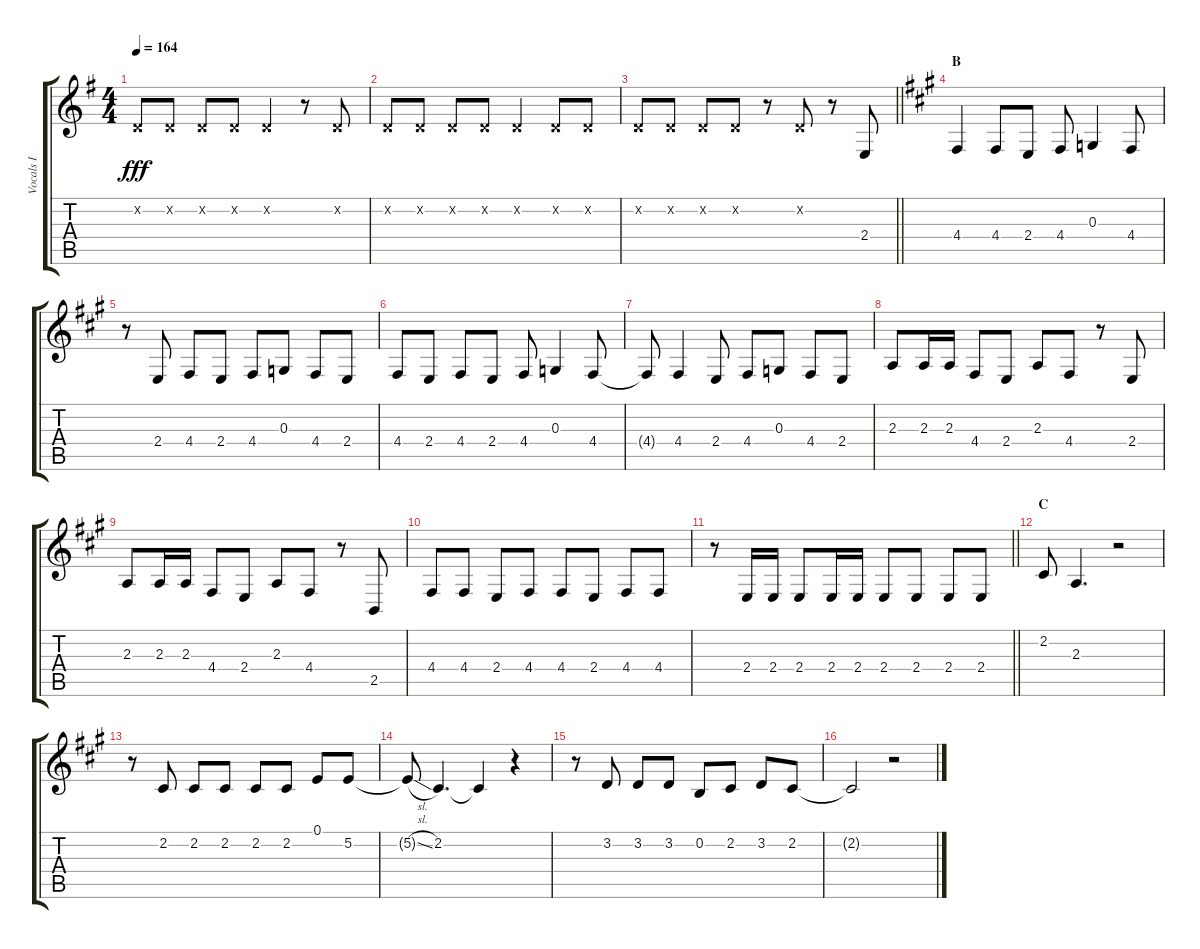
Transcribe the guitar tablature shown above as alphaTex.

\track ("Vocals I" "Vocals I") {instrument voiceoohs}
\staff {score tabs}
\tuning (E4 B3 G3 D3 A2 E2) {hide}
\ts (4 4)
\tempo 164
\clef g2
\ks g
3.2{x}.8{dy fff} 3.2{x}.8 3.2{x}.8 3.2{x}.8 3.2{x}.4 r.8 3.2{x}.8 |
3.2{x}.8 3.2{x}.8 3.2{x}.8 3.2{x}.8 3.2{x}.4 3.2{x}.8 3.2{x}.8 |
\barLineRight lightlight
3.2{x}.8 3.2{x}.8 3.2{x}.8 3.2{x}.8 r.8 3.2{x}.8 r.8 2.4.8 |
\section ("" "B")
\ks a
4.4.4 4.4.8 2.4.8 4.4.8 0.3.4 4.4.8 |
r.8 2.4.8 4.4.8 2.4.8 4.4.8 0.3.8 4.4.8 2.4.8 |
4.4.8 2.4.8 4.4.8 2.4.8 4.4.8 0.3.4 4.4.8 |
4.4{t}.8 4.4.4 2.4.8 4.4.8 0.3.8 4.4.8 2.4.8 |
2.3.8 2.3.16 2.3.16 4.4.8 2.4.8 2.3.8 4.4.8 r.8 2.4.8 |
2.3.8 2.3.16 2.3.16 4.4.8 2.4.8 2.3.8 4.4.8 r.8 2.5.8 |
4.4.8 4.4.8 2.4.8 4.4.8 4.4.8 2.4.8 4.4.8 4.4.8 |
\barLineRight lightlight
r.8 2.4.16 2.4.16 2.4.8 2.4.16 2.4.16 2.4.8 2.4.8 2.4.8 2.4.8 |
\section ("" "C")
2.2.8 2.3.4{d} r.2 |
r.8 2.2.8 2.2.8 2.2.8 2.2.8 2.2.8 0.1.8 5.2.8 |
5.2{sl t}.8 2.2.4{d} 2.2{t}.4 r.4 |
r.8 3.2.8 3.2.8 3.2.8 0.2.8 2.2.8 3.2.8 2.2.8 |
2.2{t}.2 r.2
